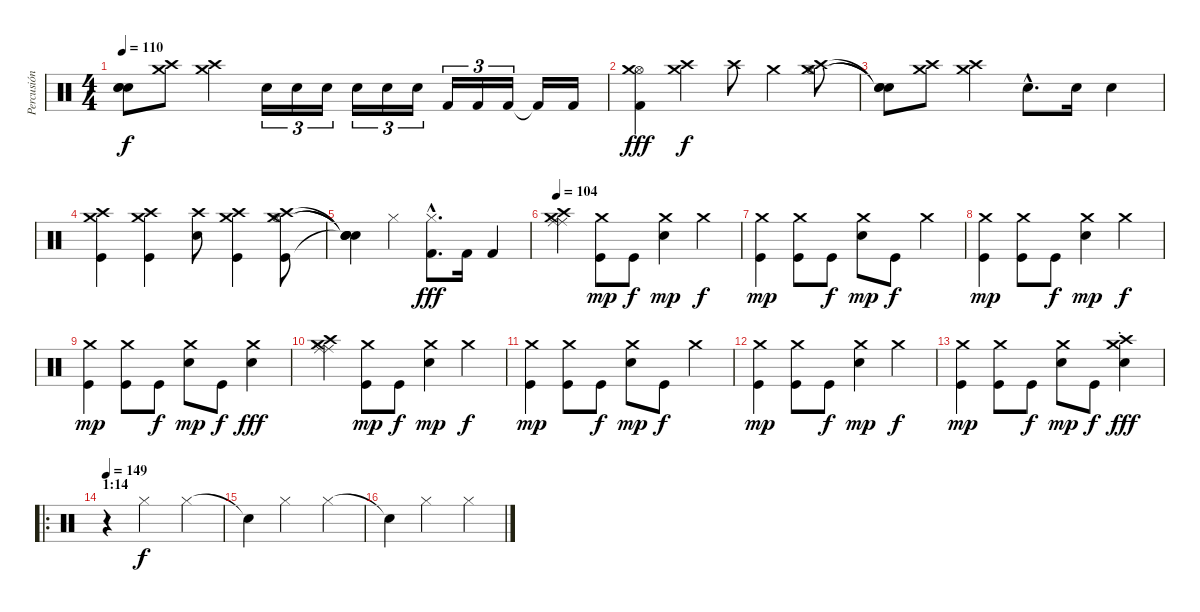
\track ("Percusión" "Percusión") {instrument percussion}
\staff {score}
\articulation defaults
\ts (4 4)
\tempo 110
\clef neutral
\ks c
("Snare (hit)"{t} "Snare (hit)"{t} "Snare (hit)"{t}).8{dy f} ("Crash high (hit)" "Crash medium (hit)").8 ("Crash high (hit)" "Crash medium (hit)").4 "Snare (hit) 2".16{tu (3 2)} "Snare (hit) 2".16{tu (3 2)} "Snare (hit) 2".16{tu (3 2)} "Snare (hit) 2".16{tu (3 2)} "Snare (hit) 2".16{tu (3 2)} "Snare (hit) 2".16{tu (3 2)} "Kick (hit) 2".16{tu (3 2)} "Kick (hit) 2".16{tu (3 2)} "Kick (hit) 2".16{tu (3 2)} "Kick (hit) 2"{t}.16 "Kick (hit) 2".16 |
("Hi-Hat (open)" "Crash medium (hit)" "Kick (hit) 2").4{dy fff} ("Crash high (hit)" "Crash medium (hit)").4{dy f} "Crash high (hit)".8 "Crash medium (hit)".4 ("Crash high (hit)" "Hi-Hat (open)" "Crash medium (hit)").8 |
("Snare (hit)"{t} "Snare (hit)"{t} "Snare (hit)"{t}).8 ("Crash high (hit)" "Crash medium (hit)").8 ("Crash high (hit)" "Crash medium (hit)").4 "Electric Snare (hit)"{hac}.8{d} "Electric Snare (hit)".16 "Electric Snare (hit)".4 |
("Crash high (hit)" "Crash medium (hit)" "Kick (hit)").4 ("Crash high (hit)" "Crash medium (hit)" "Kick (hit)").4 ("Crash high (hit)" "Electric Snare (hit)").8 ("Crash high (hit)" "Crash medium (hit)" "Kick (hit)").4 ("Crash high (hit)" "Hi-Hat (open)" "Crash medium (hit)" "Kick (hit)").8 |
("Snare (hit)"{t} "Snare (hit)"{t} "Snare (hit)"{t} "Snare (hit)"{t}).4 "Hi-Hat (closed)".4 ("Hi-Hat (closed)"{hac} "Kick (hit) 2"{hac}).8{d dy fff} "Kick (hit) 2".16 "Kick (hit) 2".4 |
\tempo 104
("Ride (middle)" "Ride (middle)" "Crash high (hit)" "Crash medium (hit)").4 ("Kick (hit)" "Crash medium (hit)").8{dy mp} "Kick (hit)".8{dy f} ("Snare (hit) 2" "Crash medium (hit)").4{dy mp} "Crash medium (hit)".4{dy f} |
("Kick (hit)" "Crash medium (hit)").4{dy mp} ("Kick (hit)" "Crash medium (hit)").8 "Kick (hit)".8{dy f} ("Snare (hit) 2" "Crash medium (hit)").8{dy mp} "Kick (hit)".8{dy f} "Crash medium (hit)".4 |
("Kick (hit)" "Crash medium (hit)").4{dy mp} ("Kick (hit)" "Crash medium (hit)").8 "Kick (hit)".8{dy f} ("Snare (hit) 2" "Crash medium (hit)").4{dy mp} "Crash medium (hit)".4{dy f} |
("Kick (hit)" "Crash medium (hit)").4{dy mp} ("Kick (hit)" "Crash medium (hit)").8 "Kick (hit)".8{dy f} ("Snare (hit) 2" "Crash medium (hit)").8{dy mp} "Kick (hit)".8{dy f} ("Snare (hit) 2" "Crash medium (hit)").4{dy fff} |
("Ride (middle)" "Ride (middle)" "Crash high (hit)" "Crash medium (hit)").4 ("Kick (hit)" "Crash medium (hit)").8{dy mp} "Kick (hit)".8{dy f} ("Snare (hit) 2" "Crash medium (hit)").4{dy mp} "Crash medium (hit)".4{dy f} |
("Kick (hit)" "Crash medium (hit)").4{dy mp} ("Kick (hit)" "Crash medium (hit)").8 "Kick (hit)".8{dy f} ("Snare (hit) 2" "Crash medium (hit)").8{dy mp} "Kick (hit)".8{dy f} "Crash medium (hit)".4 |
("Kick (hit)" "Crash medium (hit)").4{dy mp} ("Kick (hit)" "Crash medium (hit)").8 "Kick (hit)".8{dy f} ("Snare (hit) 2" "Crash medium (hit)").4{dy mp} "Crash medium (hit)".4{dy f} |
("Kick (hit)" "Crash medium (hit)").4{dy mp} ("Kick (hit)" "Crash medium (hit)").8 "Kick (hit)".8{dy f} ("Snare (hit) 2" "Crash medium (hit)").8{dy mp} "Kick (hit)".8{dy f} ("Snare (hit) 2"{st} "Crash high (hit)"{st} "Crash medium (hit)"{st}).4{dy fff} |
\ro
\section ("" "1:14")
\tempo 149
r.4 "Hi-Hat (closed)".2{dy f} "Hi-Hat (closed)".4 |
"Snare (hit)"{t}.4 "Hi-Hat (closed)".2 "Hi-Hat (closed)".4 |
"Snare (hit)"{t}.4 "Hi-Hat (closed)".2 "Hi-Hat (closed)".4
